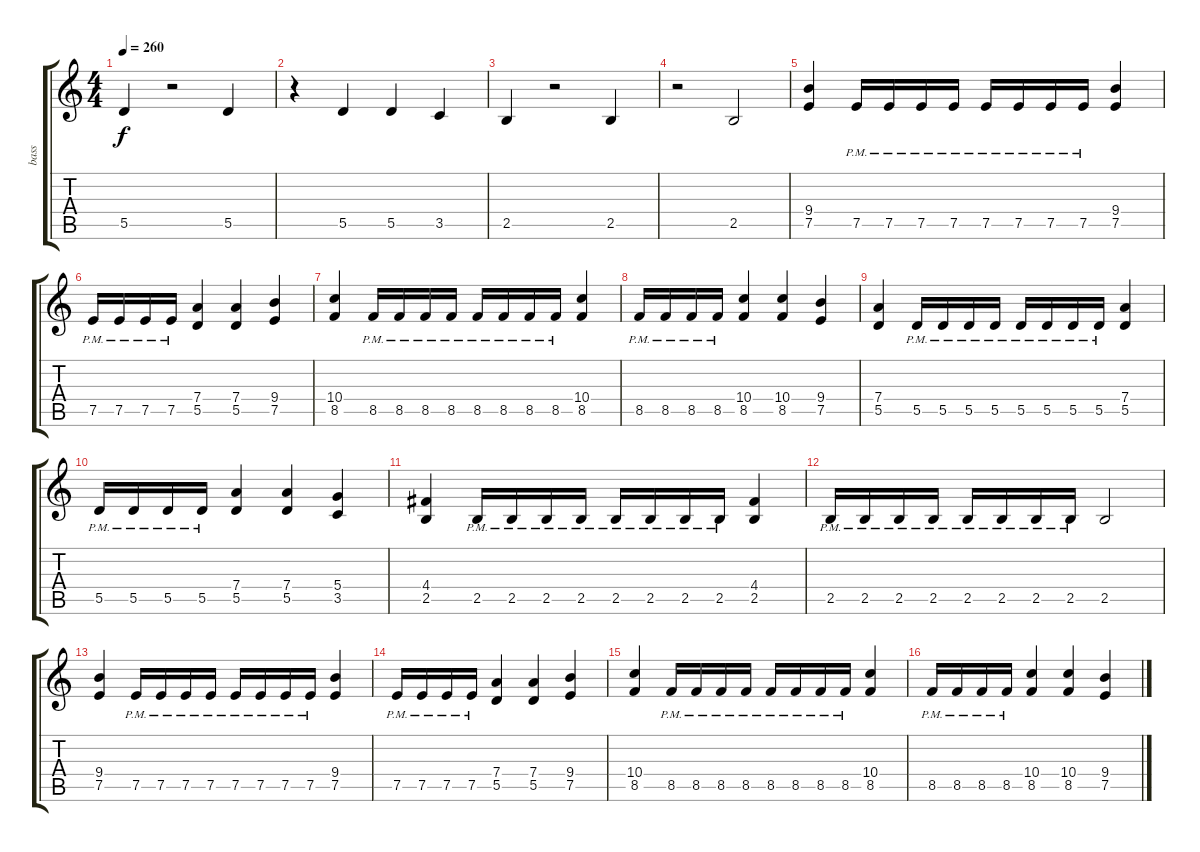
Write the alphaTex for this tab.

\track ("bass" "bass") {instrument electricbassfinger}
\staff {score tabs}
\tuning (E4 B3 G3 D3 A2 E2) {hide}
\ts (4 4)
\tempo 260
\clef g2
\ks c
5.5.4{dy f} r.2 5.5.4 |
r.4 5.5.4 5.5.4 3.5.4 |
2.5.4 r.2 2.5.4 |
r.2 2.5.2 |
(9.4 7.5).4 7.5{pm}.16 7.5{pm}.16 7.5{pm}.16 7.5{pm}.16 7.5{pm}.16 7.5{pm}.16 7.5{pm}.16 7.5{pm}.16 (9.4 7.5).4 |
7.5{pm}.16 7.5{pm}.16 7.5{pm}.16 7.5{pm}.16 (7.4 5.5).4 (7.4 5.5).4 (9.4 7.5).4 |
(10.4 8.5).4 8.5{pm}.16 8.5{pm}.16 8.5{pm}.16 8.5{pm}.16 8.5{pm}.16 8.5{pm}.16 8.5{pm}.16 8.5{pm}.16 (10.4 8.5).4 |
8.5{pm}.16 8.5{pm}.16 8.5{pm}.16 8.5{pm}.16 (10.4 8.5).4 (10.4 8.5).4 (9.4 7.5).4 |
(7.4 5.5).4 5.5{pm}.16 5.5{pm}.16 5.5{pm}.16 5.5{pm}.16 5.5{pm}.16 5.5{pm}.16 5.5{pm}.16 5.5{pm}.16 (7.4 5.5).4 |
5.5{pm}.16 5.5{pm}.16 5.5{pm}.16 5.5{pm}.16 (7.4 5.5).4 (7.4 5.5).4 (5.4 3.5).4 |
(4.4 2.5).4 2.5{pm}.16 2.5{pm}.16 2.5{pm}.16 2.5{pm}.16 2.5{pm}.16 2.5{pm}.16 2.5{pm}.16 2.5{pm}.16 (4.4 2.5).4 |
2.5{pm}.16 2.5{pm}.16 2.5{pm}.16 2.5{pm}.16 2.5{pm}.16 2.5{pm}.16 2.5{pm}.16 2.5{pm}.16 2.5.2 |
(9.4 7.5).4 7.5{pm}.16 7.5{pm}.16 7.5{pm}.16 7.5{pm}.16 7.5{pm}.16 7.5{pm}.16 7.5{pm}.16 7.5{pm}.16 (9.4 7.5).4 |
7.5{pm}.16 7.5{pm}.16 7.5{pm}.16 7.5{pm}.16 (7.4 5.5).4 (7.4 5.5).4 (9.4 7.5).4 |
(10.4 8.5).4 8.5{pm}.16 8.5{pm}.16 8.5{pm}.16 8.5{pm}.16 8.5{pm}.16 8.5{pm}.16 8.5{pm}.16 8.5{pm}.16 (10.4 8.5).4 |
8.5{pm}.16 8.5{pm}.16 8.5{pm}.16 8.5{pm}.16 (10.4 8.5).4 (10.4 8.5).4 (9.4 7.5).4
